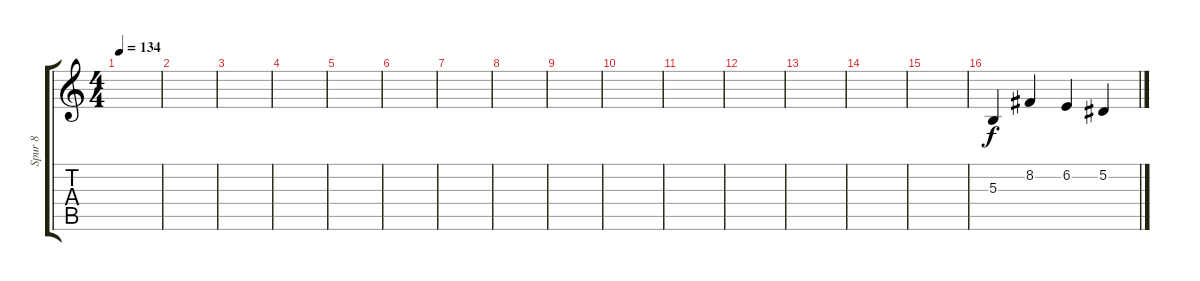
\track ("Spur 8" "Spur 8") {instrument tuba}
\staff {score tabs}
\tuning (Eb4 Bb3 Gb3 Db3 Ab2 Eb2) {hide}
\ts (4 4)
\tempo 134
\clef g2
\ks c
|
|
|
|
|
|
|
|
|
|
|
|
|
|
|
5.3.4 8.2.4 6.2.4 5.2.4
